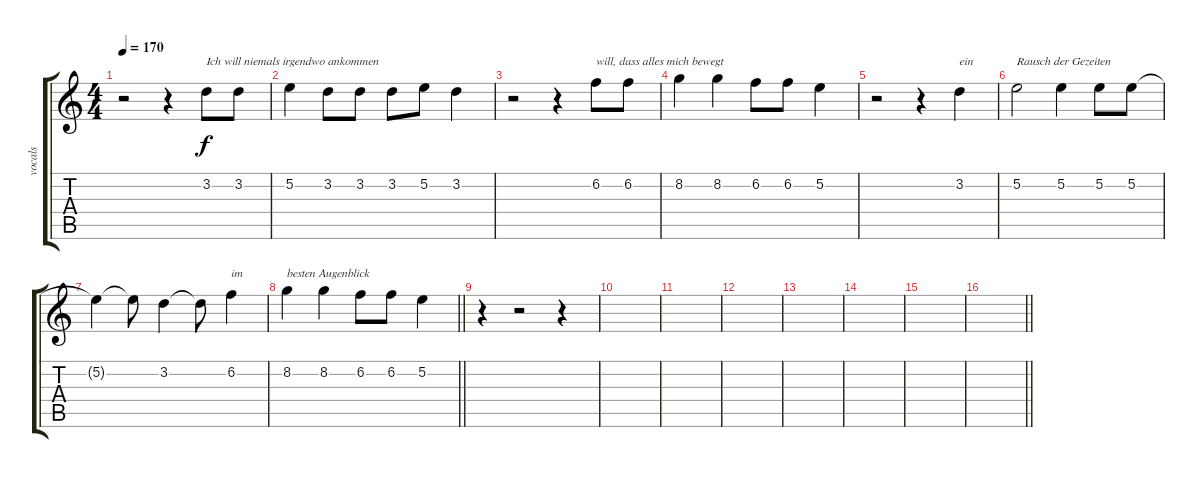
\track ("vocals" "vocals") {instrument electricguitarjazz}
\staff {score tabs}
\tuning (E4 B3 G3 D3 A2 E2) {hide}
\ts (4 4)
\tempo 170
\clef g2
\ks c
r.2{dy f} r.4 3.2.8{txt "Ich will niemals irgendwo ankommen"} 3.2.8 |
5.2.4 3.2.8 3.2.8 3.2.8 5.2.8 3.2.4 |
r.2 r.4 6.2.8{txt "will, dass alles mich bewegt"} 6.2.8 |
8.2.4 8.2.4 6.2.8 6.2.8 5.2.4 |
r.2 r.4 3.2.4{txt "ein"} |
5.2.2{txt "Rausch der Gezeiten"} 5.2.4 5.2.8 5.2.8 |
5.2{t}.4 5.2{t}.8 3.2.4 3.2{t}.8 6.2.4{txt "im"} |
\barLineRight lightlight
8.2.4{txt "besten Augenblick"} 8.2.4 6.2.8 6.2.8 5.2.4 |
r.4 r.2 r.4 |
|
|
|
|
|
|
\barLineRight lightlight
